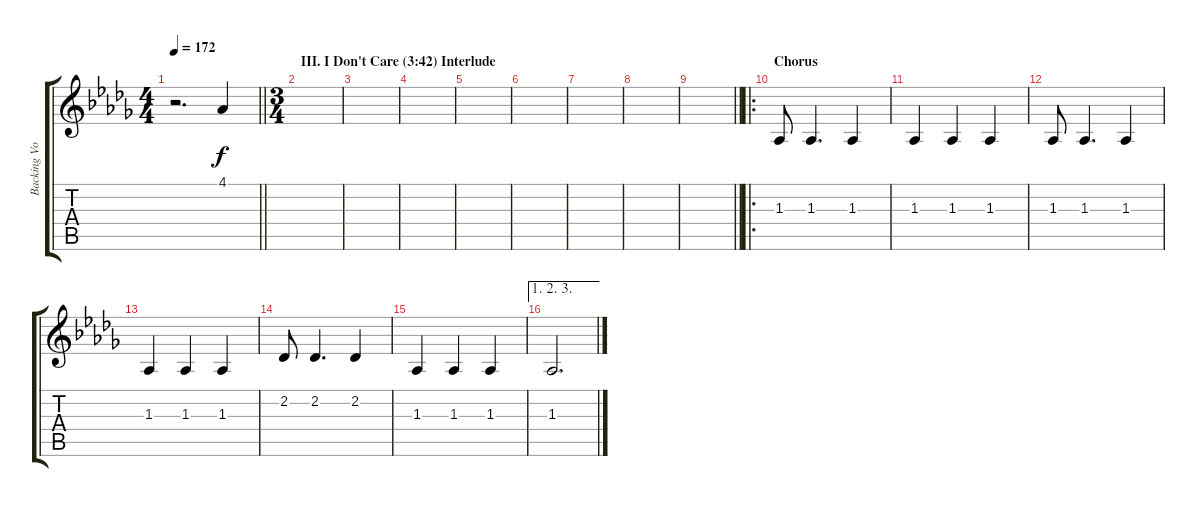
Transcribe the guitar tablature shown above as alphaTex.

\track ("Backing Vocals" "Backing Vo") {instrument trumpet}
\staff {score tabs}
\tuning (E4 B3 G3 D3 A2 E2) {hide}
\ts (4 4)
\tempo 172
\clef g2
\barLineRight lightlight
\ks db
r.2{d dy f} 4.1.4 |
\ts (3 4)
\section ("" "III. I Don't Care (3:42) Interlude")
|
|
|
|
|
|
|
\barLineRight lightlight
|
\ro
\section ("" "Chorus")
1.3.8 1.3.4{d} 1.3.4 |
1.3.4 1.3.4 1.3.4 |
1.3.8 1.3.4{d} 1.3.4 |
1.3.4 1.3.4 1.3.4 |
2.2.8 2.2.4{d} 2.2.4 |
1.3.4 1.3.4 1.3.4 |
\ae (1 2 3)
1.3.2{d}
